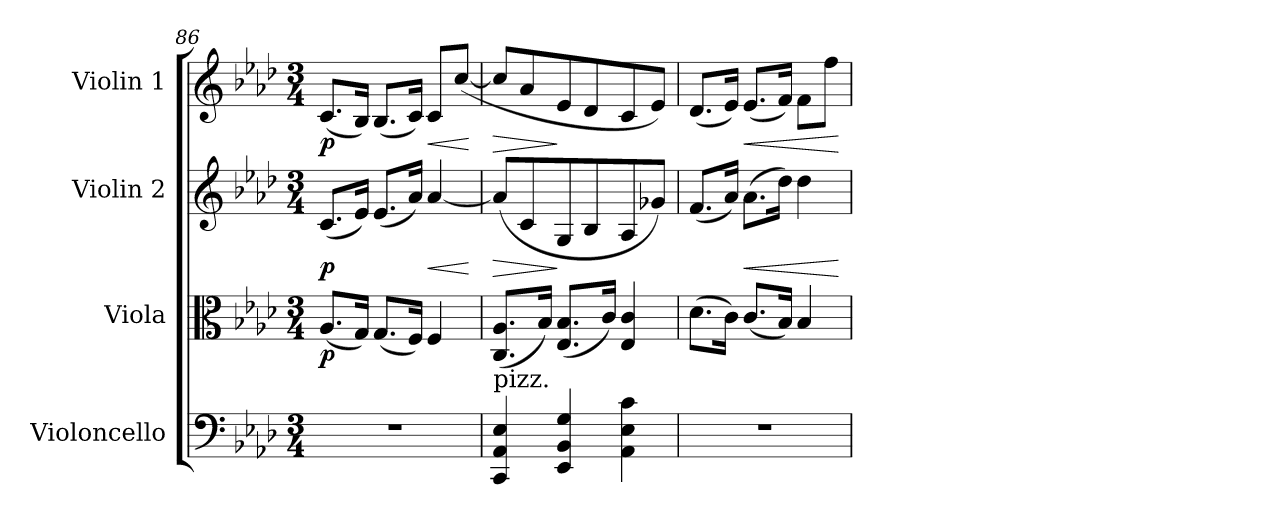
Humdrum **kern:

**kern	**kern	**dynam	**kern	**dynam	**kern	**dynam
*part4	*part3	*part3	*part2	*part2	*part1	*part1
*staff4	*staff3	*staff3	*staff2	*staff2	*staff1	*staff1
*I"Violoncello	*I"Viola	*	*I"Violin 2	*	*I"Violin 1	*
*I'Vc	*I'Vla	*	*I'Vln	*	*I'Vln	*
*clefF4	*clefC3	*	*clefG2	*	*clefG2	*
*k[b-e-a-d-]	*k[b-e-a-d-]	*	*k[b-e-a-d-]	*	*k[b-e-a-d-]	*
*M3/4	*M3/4	*	*M3/4	*	*M3/4	*
=86	=86	=86	=86	=86	=86	=86
!	!	!LO:DY:b	!	!LO:DY:b	!	!LO:DY:b
2.r	(8.A-/L	p	(8.c/L	p	(8.c/L	p
.	16G/Jk)	.	16e-/Jk)	.	16B-/Jk)	.
.	(8.G/L	.	(8.e-/L	.	(8.B-/L	.
.	16F/Jk)	.	16a-/Jk)	.	16c/Jk)	.
!	!	!	!	!LO:HP:b	!	!LO:HP:b
.	4F/	.	[4a-/	<	8c/L	<
.	.	.	.	.	(>[>8cc/J	.
.	.	.	.	[	.	[
!!LO:PB:g=z
=87	=87	=87	=87	=87	=87	=87
!LO:TX:a:t=pizz.	!	!	!	!	!	!
!	!	!	!	!LO:HP:b	!	!LO:HP:b
4CC/ 4AA-/ 4E-/	(8.C/ 8.A-/L	.	(8a-/L]	>	8cc/L]	>
.	.	.	8c/	.	8a-/	.
.	16B-/Jk)	.	.	.	.	.
4EE-/ 4BB-/ 4G/	(8.E-/ 8.B-/L	.	8G/	]	8e-/	]
.	.	.	8B-/	.	8d-/	.
.	16c/Jk)	.	.	.	.	.
4AA-\ 4E-\ 4c\	4E-/ 4c/	.	8A-/	.	8c/	.
.	.	.	8g-X/J)	.	8e-/J)	.
=88	=88	=88	=88	=88	=88	=88
2.r	(8.d-\L	.	(8.f/L	.	(8.d-/L	.
.	16c\Jk)	.	16a-/Jk)	.	16e-/Jk)	.
!	!	!	!	!LO:HP:b	!	!LO:HP:b
.	(8.c/L	.	(8.a-\L	<	(8.e-/L	<
.	16B-/Jk)	.	16dd-\Jk)	.	16f/Jk)	.
.	4B-/	.	4dd-\	.	8f\L	.
.	.	.	.	.	8ff\J	.
.	.	.	.	[	.	[
=	=	=	=	=	=	=
*-	*-	*-	*-	*-	*-	*-
